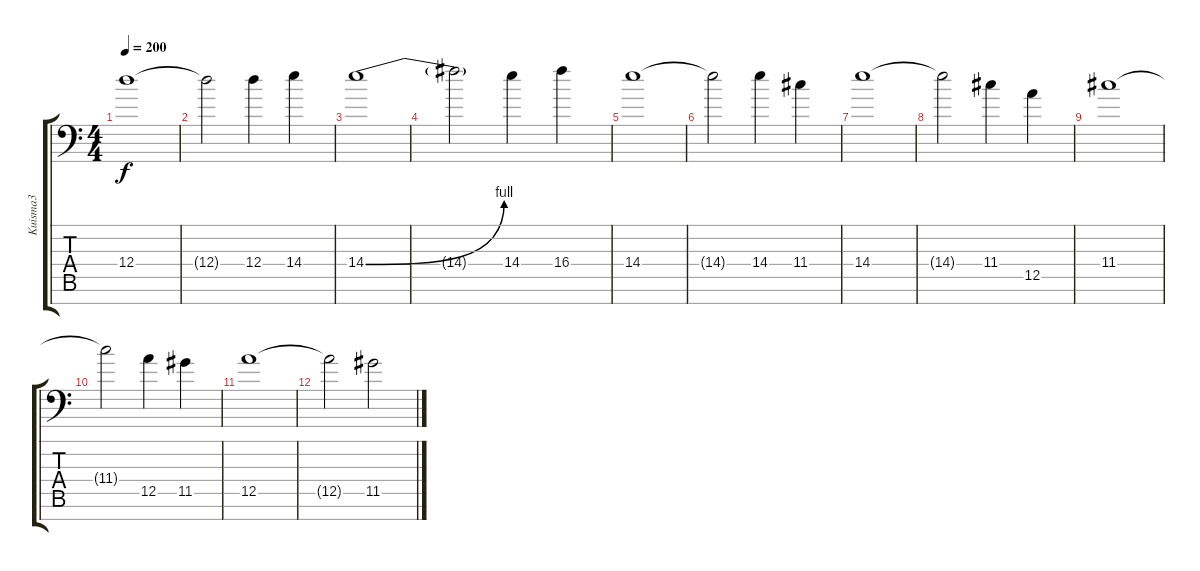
\track ("Kuisma3" "Kuisma3") {instrument distortionguitar}
\staff {score tabs}
\tuning (E4 B3 G3 D3 A2 D2 A1) {hide}
\ts (4 4)
\tempo 200
\clef f4
\ks c
12.4.1{dy f} |
12.4{t}.2 12.4.4 14.4.4 |
14.4{be (bend 0 0 60 4)}.1 |
14.4{t}.2 14.4.4 16.4.4 |
14.4.1 |
14.4{t}.2 14.4.4 11.4.4 |
14.4.1 |
14.4{t}.2 11.4.4 12.5.4 |
11.4.1 |
11.4{t}.2 12.5.4 11.5.4 |
12.5.1 |
12.5{t}.2 11.5.2
